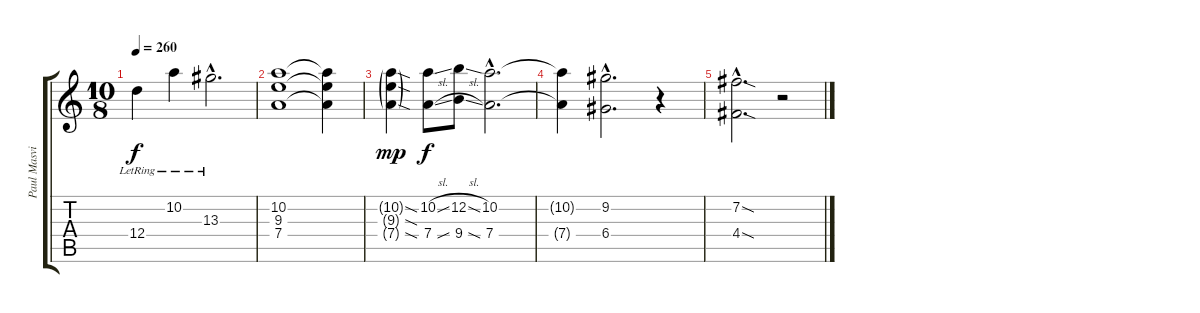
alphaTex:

\track ("Paul Masvidal" "Paul Masvi") {instrument distortionguitar}
\staff {score tabs}
\tuning (E4 B3 G3 D3 A2 E2) {hide}
\ts (10 8)
\tempo 260
\clef g2
\ks c
12.4{lr}.4{dy f} 10.2{lr}.4 13.3{hac lr}.2{d} |
(10.2 9.3 7.4).1 (10.2{t} 9.3{t} 7.4{t}).4 |
(10.2{sod g} 9.3{sod g} 7.4{sod g}).4{dy mp} (10.2{sl} 7.4{sl}).8{dy f} (12.2{sl} 9.4{sl}).8 (10.2{hac} 7.4{hac}).2{d} |
(10.2{t} 7.4{t}).4 (9.2{hac} 6.4{hac}).2{d} r.4 |
(7.2{sod hac} 4.4{sod hac}).2{d} r.2
